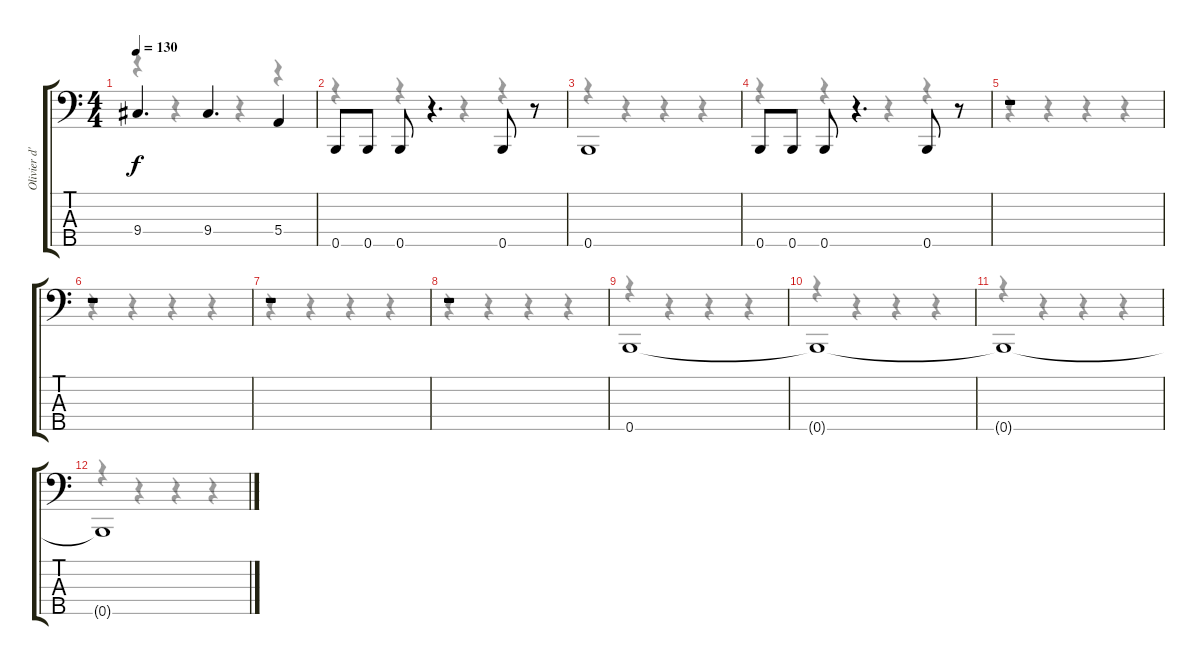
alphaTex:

\track ("Olivier d'Aries (Bass)" "Olivier d'") {solo instrument electricbassfinger}
\staff {score tabs}
\tuning (G2 D2 A1 E1 B0) {hide}
\voice
\ts (4 4)
\tempo 130
\clef f4
\ks c
9.4.4{d dy f} 9.4.4{d} 5.4.4 |
0.5.8 0.5.8 0.5.8 r.4{d} 0.5.8 r.8 |
0.5.1 |
0.5.8 0.5.8 0.5.8 r.4{d} 0.5.8 r.8 |
r.1 |
r.1 |
r.1 |
r.1 |
0.5.1 |
0.5{t}.1 |
0.5{t}.1 |
0.5{t}.1
\voice
\clef f4
\ottava regular
\simile none
\ks c
r.4{dy f} r.4 r.4 r.4 |
r.4 r.4 r.4 r.4 |
r.4 r.4 r.4 r.4 |
r.4 r.4 r.4 r.4 |
r.4 r.4 r.4 r.4 |
r.4 r.4 r.4 r.4 |
r.4 r.4 r.4 r.4 |
r.4 r.4 r.4 r.4 |
r.4 r.4 r.4 r.4 |
r.4 r.4 r.4 r.4 |
r.4 r.4 r.4 r.4 |
r.4 r.4 r.4 r.4
